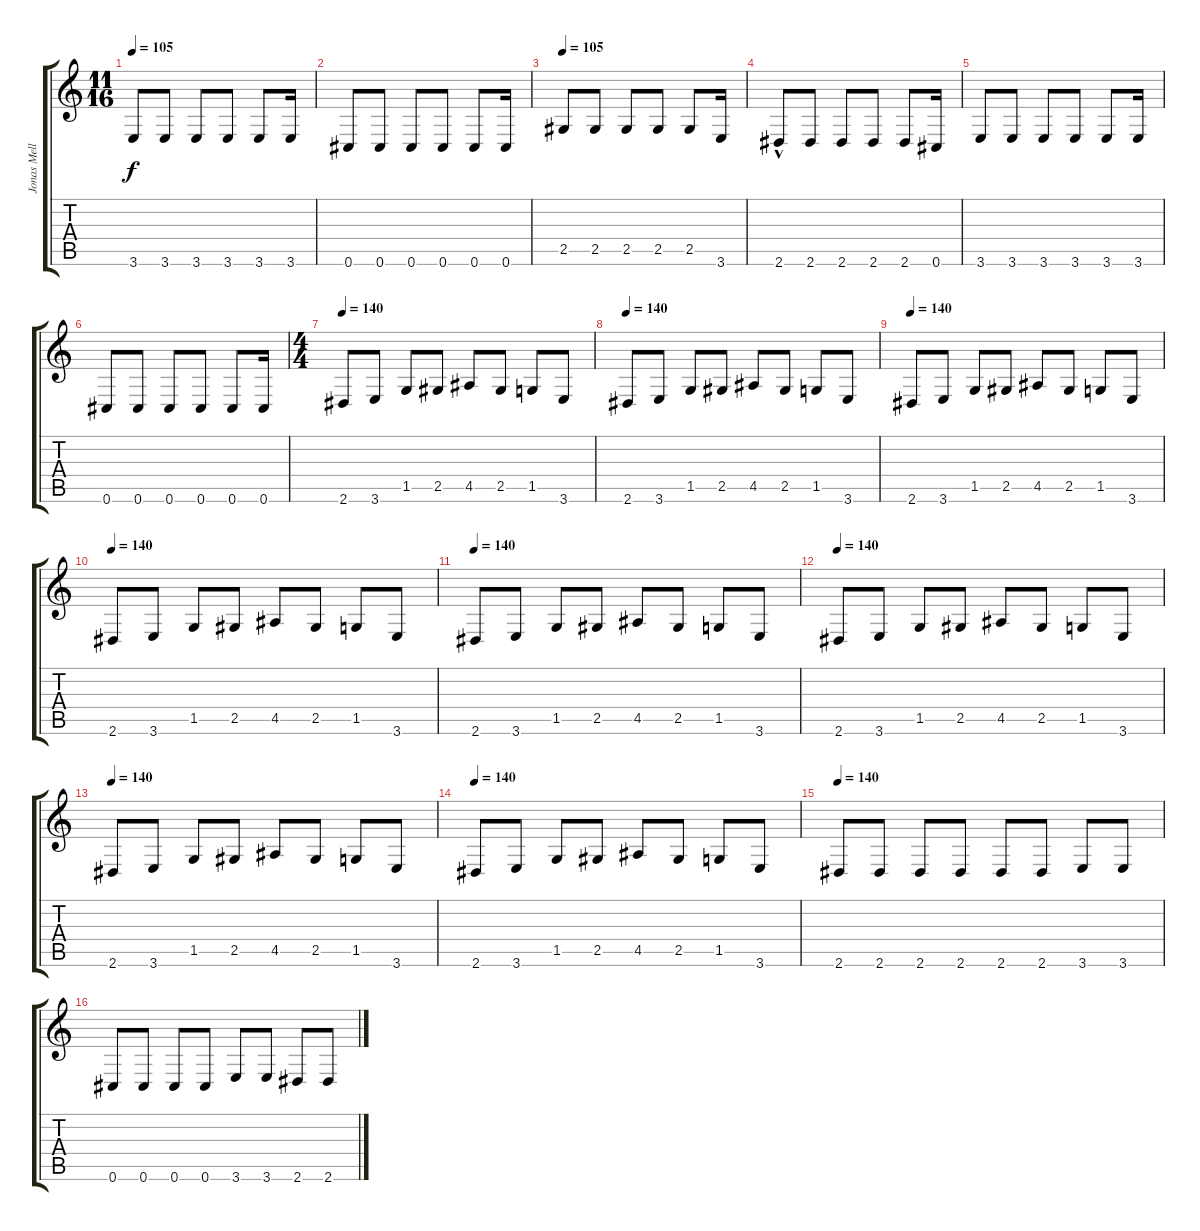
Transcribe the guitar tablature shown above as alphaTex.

\track ("Jonas Mellberg (Guitar)" "Jonas Mell") {instrument distortionguitar}
\staff {score tabs}
\tuning (Db4 Ab3 E3 B2 Gb2 Db2) {hide}
\ts (11 16)
\tempo 105
\clef g2
\ks c
3.6.8{dy f} 3.6.8 3.6.8 3.6.8 3.6.8 3.6.16 |
0.6.8 0.6.8 0.6.8 0.6.8 0.6.8 0.6.16 |
\tempo 105
2.5.8 2.5.8 2.5.8 2.5.8 2.5.8 3.6.16 |
2.6{hac}.8 2.6.8 2.6.8 2.6.8 2.6.8 0.6.16 |
3.6.8 3.6.8 3.6.8 3.6.8 3.6.8 3.6.16 |
0.6.8 0.6.8 0.6.8 0.6.8 0.6.8 0.6.16 |
\ts (4 4)
\tempo 140
2.6.8 3.6.8 1.5.8 2.5.8 4.5.8 2.5.8 1.5.8 3.6.8 |
\tempo 140
2.6.8 3.6.8 1.5.8 2.5.8 4.5.8 2.5.8 1.5.8 3.6.8 |
\tempo 140
2.6.8 3.6.8 1.5.8 2.5.8 4.5.8 2.5.8 1.5.8 3.6.8 |
\tempo 140
2.6.8 3.6.8 1.5.8 2.5.8 4.5.8 2.5.8 1.5.8 3.6.8 |
\tempo 140
2.6.8 3.6.8 1.5.8 2.5.8 4.5.8 2.5.8 1.5.8 3.6.8 |
\tempo 140
2.6.8 3.6.8 1.5.8 2.5.8 4.5.8 2.5.8 1.5.8 3.6.8 |
\tempo 140
2.6.8 3.6.8 1.5.8 2.5.8 4.5.8 2.5.8 1.5.8 3.6.8 |
\tempo 140
2.6.8 3.6.8 1.5.8 2.5.8 4.5.8 2.5.8 1.5.8 3.6.8 |
\tempo 140
2.6.8 2.6.8 2.6.8 2.6.8 2.6.8 2.6.8 3.6.8 3.6.8 |
0.6.8 0.6.8 0.6.8 0.6.8 3.6.8 3.6.8 2.6.8 2.6.8
